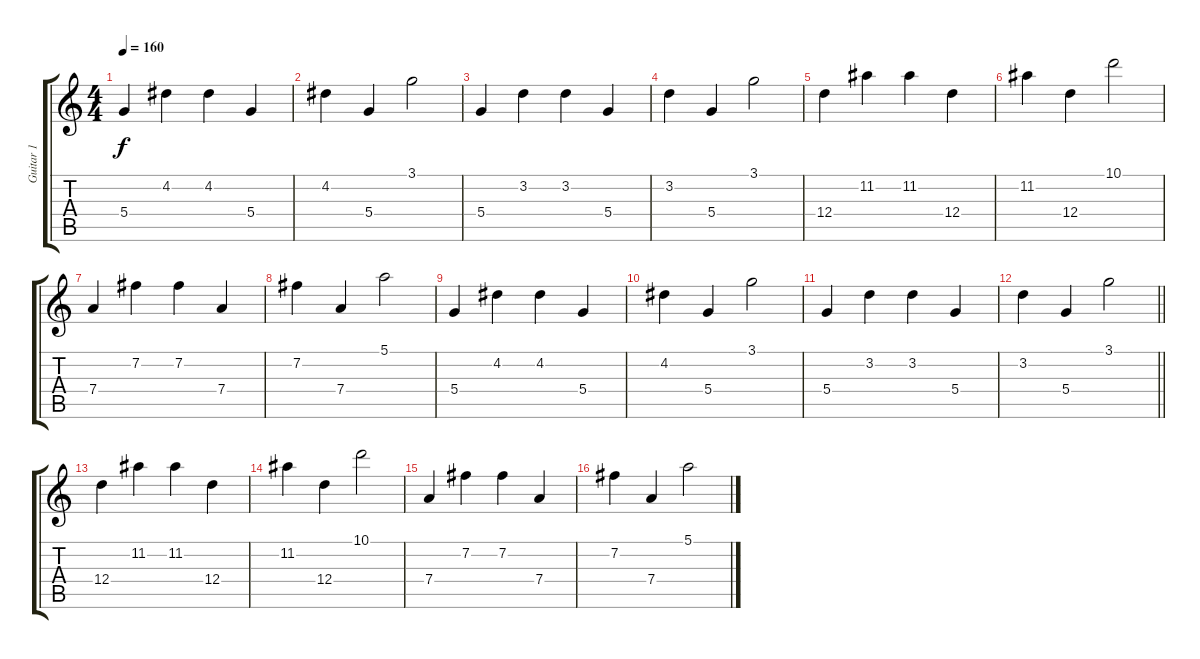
\track ("Guitar 1" "Guitar 1") {instrument overdrivenguitar}
\staff {score tabs}
\tuning (E4 B3 G3 D3 A2 E2) {hide}
\ts (4 4)
\tempo 160
\clef g2
\ks c
5.4.4{dy f} 4.2.4 4.2.4 5.4.4 |
4.2.4 5.4.4 3.1.2 |
5.4.4 3.2.4 3.2.4 5.4.4 |
3.2.4 5.4.4 3.1.2 |
12.4.4{volume 8} 11.2.4 11.2.4 12.4.4 |
11.2.4 12.4.4 10.1.2 |
7.4.4 7.2.4 7.2.4 7.4.4 |
7.2.4 7.4.4 5.1.2 |
5.4.4{volume 5} 4.2.4 4.2.4 5.4.4 |
4.2.4 5.4.4 3.1.2 |
5.4.4 3.2.4 3.2.4 5.4.4 |
\barLineRight lightlight
3.2.4 5.4.4 3.1.2 |
12.4.4{volume 0} 11.2.4 11.2.4 12.4.4 |
11.2.4 12.4.4 10.1.2 |
7.4.4 7.2.4 7.2.4 7.4.4 |
7.2.4 7.4.4 5.1.2
